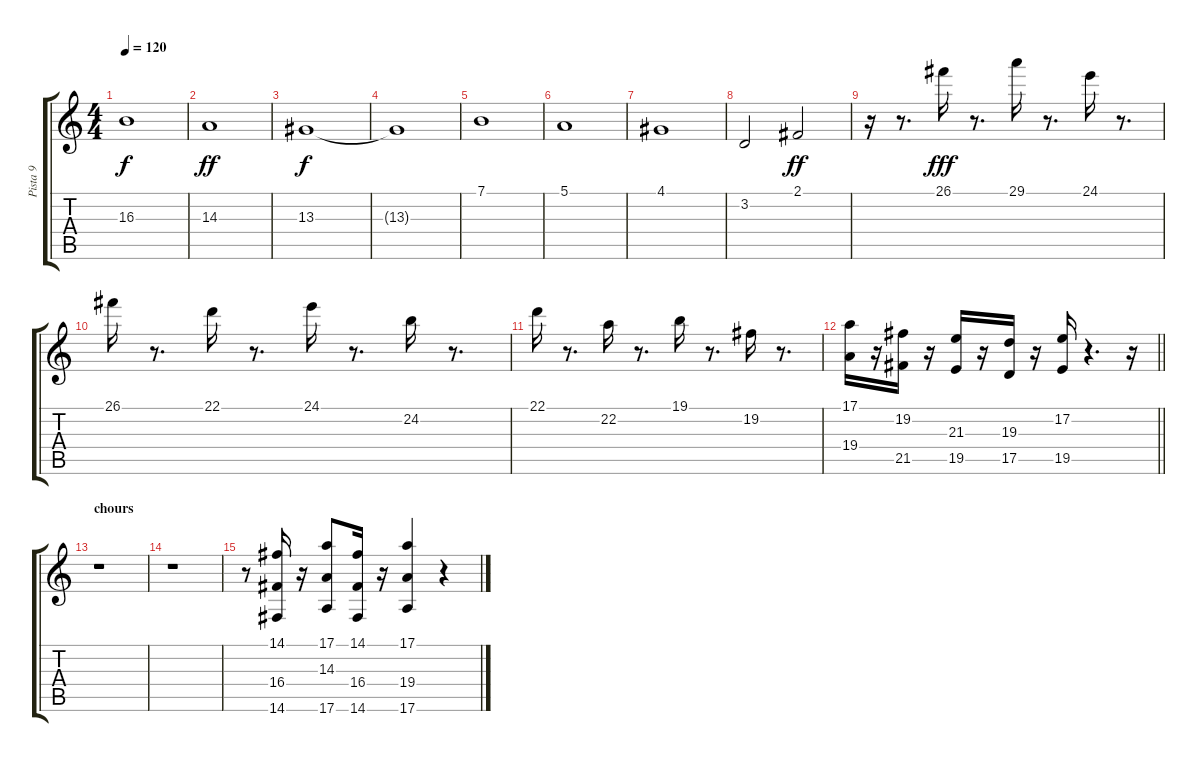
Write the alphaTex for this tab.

\track ("Pista 9" "Pista 9") {instrument stringensemble1}
\staff {score tabs}
\tuning (E4 B3 G3 D3 A2 E2) {hide}
\ts (4 4)
\tempo 120
\clef g2
\ks c
16.3.1{dy f} |
14.3.1{dy ff} |
13.3.1{dy f} |
13.3{t}.1 |
7.1.1 |
5.1.1 |
4.1.1 |
3.2.2 2.1.2{dy ff} |
r.16 r.8{d} 26.1.16{dy fff} r.8{d} 29.1.16 r.8{d} 24.1.16 r.8{d} |
26.1.16 r.8{d} 22.1.16 r.8{d} 24.1.16 r.8{d} 24.2.16 r.8{d} |
22.1.16 r.8{d} 22.2.16 r.8{d} 19.1.16 r.8{d} 19.2.16 r.8{d} |
\barLineRight lightlight
(17.1 19.4).16 r.16 (19.2 21.5).16 r.16 (21.3 19.5).16 r.16 (19.3 17.5).16 r.16 (17.2 19.5).16 r.4{d} r.16 |
\section ("" "chours")
r.1 |
r.1 |
r.8 (14.1 16.4 14.6).16 r.16 (17.1 14.3 17.6).8 (14.1 16.4 14.6).16 r.16 (17.1 19.4 17.6).4 r.4
